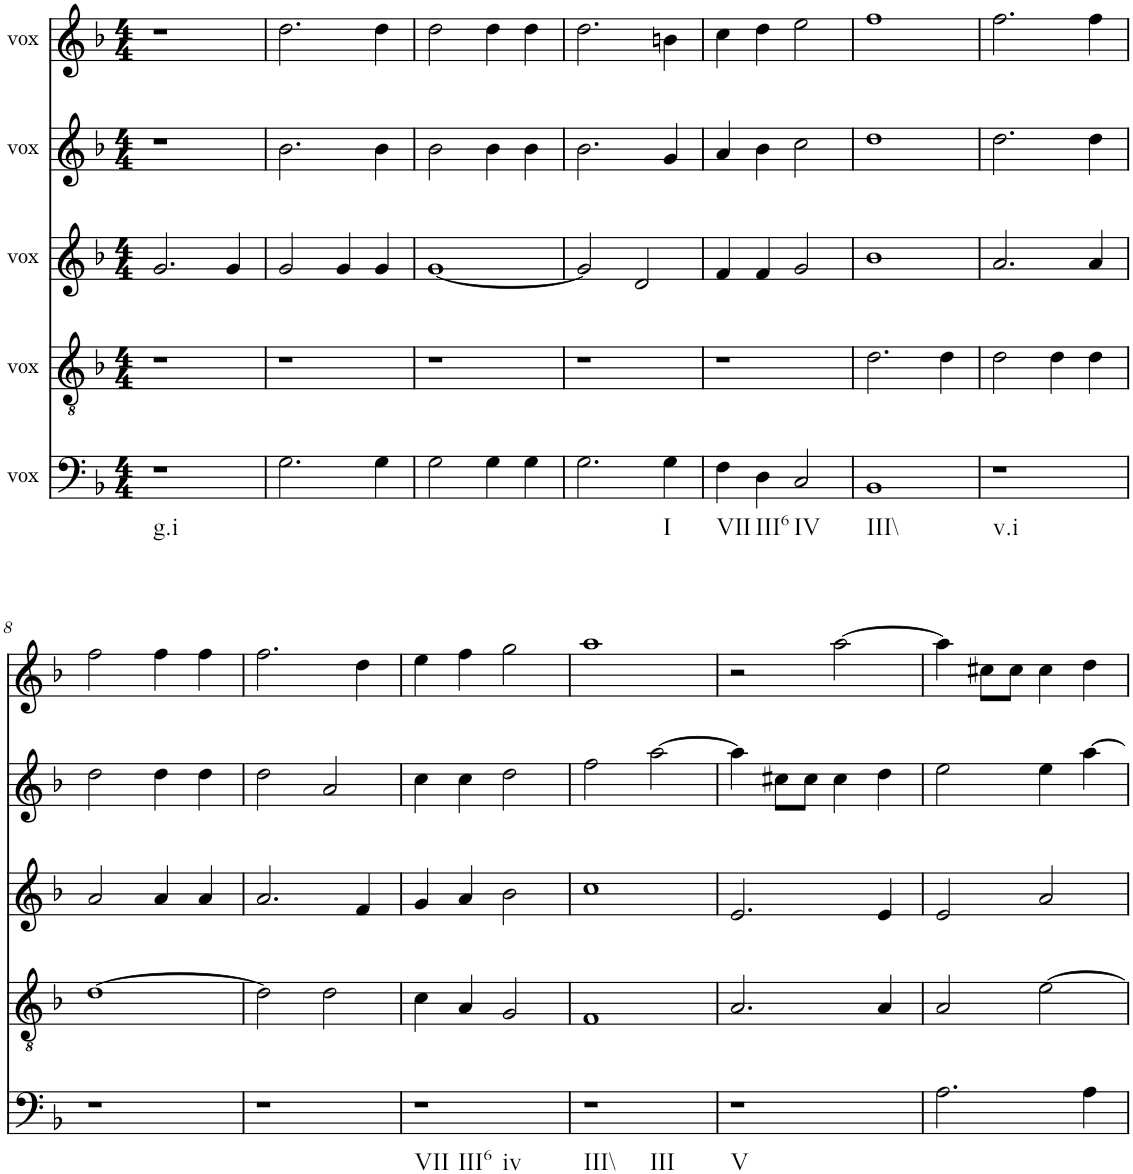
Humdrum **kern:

**kern	**kern	**kern	**kern	**kern
*part5	*part4	*part3	*part2	*part1
*staff5	*staff4	*staff3	*staff2	*staff1
*I"vox	*I"vox	*I"vox	*I"vox	*I"vox
*clefF4	*clefGv2	*clefG2	*clefG2	*clefG2
*k[b-]	*k[b-]	*k[b-]	*k[b-]	*k[b-]
*M4/4	*M4/4	*M4/4	*M4/4	*M4/4
=1	=1	=1	=1	=1
!LO:TX:b:t=g.i	!	!	!	!
1r	1r	2.g/	1r	1r
.	.	4g/	.	.
=2	=2	=2	=2	=2
2.G\	1r	2g/	2.b-\	2.dd\
.	.	4g/	.	.
4G\	.	4g/	4b-\	4dd\
=3	=3	=3	=3	=3
2G\	1r	[1g	2b-\	2dd\
4G\	.	.	4b-\	4dd\
4G\	.	.	4b-\	4dd\
=4	=4	=4	=4	=4
2.G\	1r	2g/]	2.b-\	2.dd\
.	.	2d/	.	.
!LO:TX:b:t=I	!	!	!	!
4G\	.	.	4g/	4bn\
=5	=5	=5	=5	=5
!LO:TX:b:t=VII	!	!	!	!
4F\	1r	4f/	4a/	4cc\
!LO:TX:b:t=III6	!	!	!	!
4D\	.	4f/	4b-\	4dd\
!LO:TX:b:t=IV	!	!	!	!
2C/	.	2g/	2cc\	2ee\
=6	=6	=6	=6	=6
!LO:TX:b:t=III\\	!	!	!	!
1BB-	2.d\	1b-	1dd	1ff
.	4d\	.	.	.
=7	=7	=7	=7	=7
!LO:TX:b:t=v.i	!	!	!	!
1r	2d\	2.a/	2.dd\	2.ff\
.	4d\	.	.	.
.	4d\	4a/	4dd\	4ff\
!!LO:LB:g=z
=8	=8	=8	=8	=8
1r	[1d	2a/	2dd\	2ff\
.	.	4a/	4dd\	4ff\
.	.	4a/	4dd\	4ff\
=9	=9	=9	=9	=9
1r	2d\]	2.a/	2dd\	2.ff\
.	2d\	.	2a/	.
.	.	4f/	.	4dd\
=10	=10	=10	=10	=10
!LO:TX:b:t=VII	!	!	!	!
!LO:TX:b:t=III6	!	!	!	!
!LO:TX:b:t=iv	!	!	!	!
1r	4c\	4g/	4cc\	4ee\
.	4A/	4a/	4cc\	4ff\
.	2G/	2b-\	2dd\	2gg\
=11	=11	=11	=11	=11
!LO:TX:b:t=III\\	!	!	!	!
!LO:TX:b:t=III	!	!	!	!
1r	1F	1cc	2ff\	1aa
.	.	.	[2aa\	.
=12	=12	=12	=12	=12
!LO:TX:b:t=V	!	!	!	!
1r	2.A/	2.e/	4aa\]	2r
.	.	.	8cc#X\L	.
.	.	.	8cc#\J	.
.	.	.	4cc#\	[2aa\
.	4A/	4e/	4dd\	.
=13	=13	=13	=13	=13
2.A\	2A/	2e/	2ee\	4aa\]
.	.	.	.	8cc#X\L
.	.	.	.	8cc#\J
.	[2e\	2a/	4ee\	4cc#\
4A\	.	.	[4aa\	4dd\
=	=	=	=	=
*-	*-	*-	*-	*-
